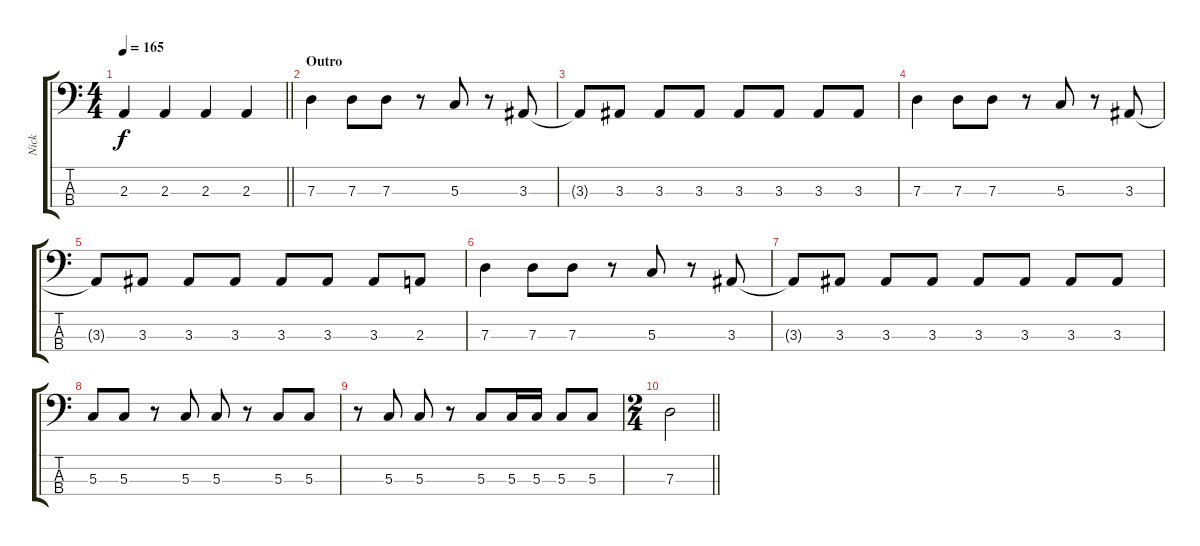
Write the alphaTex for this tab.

\track ("Nick" "Nick") {instrument electricbassfinger}
\staff {score tabs}
\tuning (F2 C2 G1 D1) {hide}
\ts (4 4)
\tempo 165
\clef f4
\barLineRight lightlight
\ks c
2.3.4{dy f} 2.3.4 2.3.4 2.3.4 |
\section ("" "Outro")
7.3.4 7.3.8 7.3.8 r.8 5.3.8 r.8 3.3.8 |
3.3{t}.8 3.3.8 3.3.8 3.3.8 3.3.8 3.3.8 3.3.8 3.3.8 |
7.3.4 7.3.8 7.3.8 r.8 5.3.8 r.8 3.3.8 |
3.3{t}.8 3.3.8 3.3.8 3.3.8 3.3.8 3.3.8 3.3.8 2.3.8 |
7.3.4 7.3.8 7.3.8 r.8 5.3.8 r.8 3.3.8 |
3.3{t}.8 3.3.8 3.3.8 3.3.8 3.3.8 3.3.8 3.3.8 3.3.8 |
5.3.8 5.3.8 r.8 5.3.8 5.3.8 r.8 5.3.8 5.3.8 |
r.8 5.3.8 5.3.8 r.8 5.3.8 5.3.16 5.3.16 5.3.8 5.3.8 |
\ts (2 4)
\barLineRight lightlight
7.3.2
